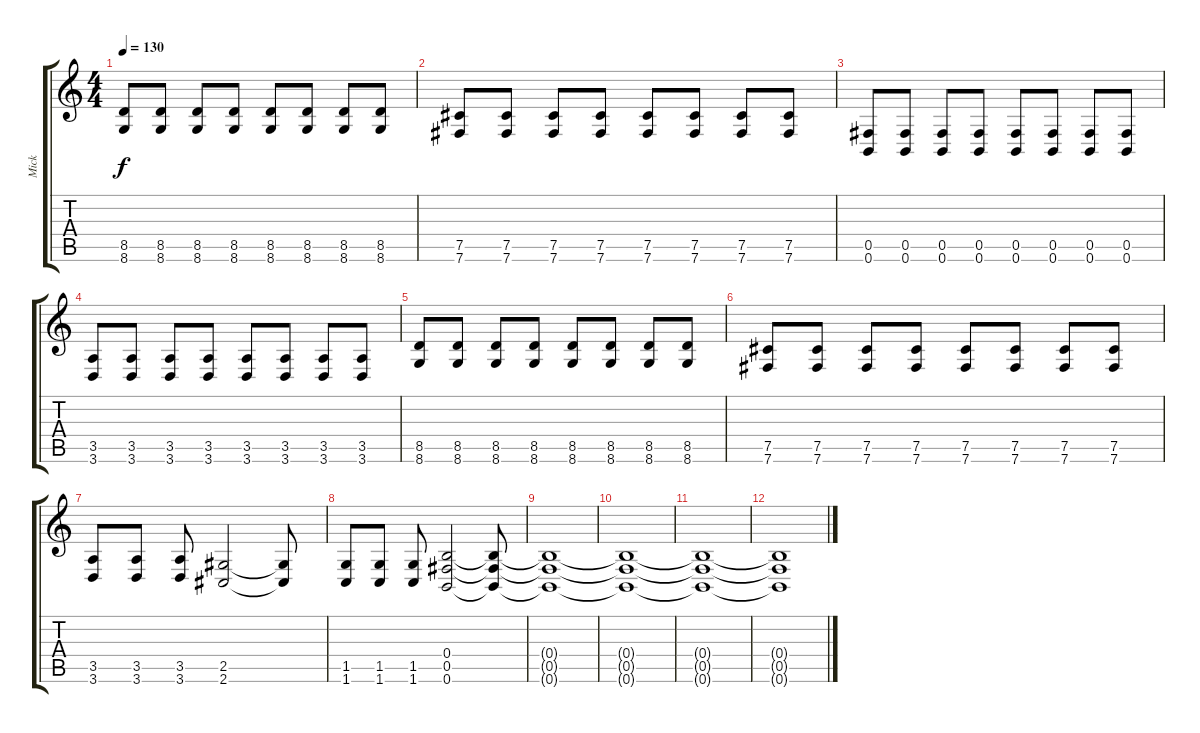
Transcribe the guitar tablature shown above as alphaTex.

\track ("Mick" "Mick") {instrument distortionguitar}
\staff {score tabs}
\tuning (Db4 Ab3 E3 B2 Gb2 B1) {hide}
\ts (4 4)
\tempo 130
\clef g2
\ks c
(8.5 8.6).8{dy f} (8.5 8.6).8 (8.5 8.6).8 (8.5 8.6).8 (8.5 8.6).8 (8.5 8.6).8 (8.5 8.6).8 (8.5 8.6).8 |
(7.5 7.6).8 (7.5 7.6).8 (7.5 7.6).8 (7.5 7.6).8 (7.5 7.6).8 (7.5 7.6).8 (7.5 7.6).8 (7.5 7.6).8 |
(0.5 0.6).8 (0.5 0.6).8 (0.5 0.6).8 (0.5 0.6).8 (0.5 0.6).8 (0.5 0.6).8 (0.5 0.6).8 (0.5 0.6).8 |
(3.5 3.6).8 (3.5 3.6).8 (3.5 3.6).8 (3.5 3.6).8 (3.5 3.6).8 (3.5 3.6).8 (3.5 3.6).8 (3.5 3.6).8 |
(8.5 8.6).8 (8.5 8.6).8 (8.5 8.6).8 (8.5 8.6).8 (8.5 8.6).8 (8.5 8.6).8 (8.5 8.6).8 (8.5 8.6).8 |
(7.5 7.6).8 (7.5 7.6).8 (7.5 7.6).8 (7.5 7.6).8 (7.5 7.6).8 (7.5 7.6).8 (7.5 7.6).8 (7.5 7.6).8 |
(3.5 3.6).8 (3.5 3.6).8 (3.5 3.6).8 (2.5 2.6).2 (2.5{t} 2.6{t}).8 |
(1.5 1.6).8 (1.5 1.6).8 (1.5 1.6).8 (0.4 0.5 0.6).2 (0.4{t} 0.5{t} 0.6{t}).8 |
(0.4{t} 0.5{t} 0.6{t}).1 |
(0.4{t} 0.5{t} 0.6{t}).1 |
(0.4{t} 0.5{t} 0.6{t}).1 |
(0.4{t} 0.5{t} 0.6{t}).1
